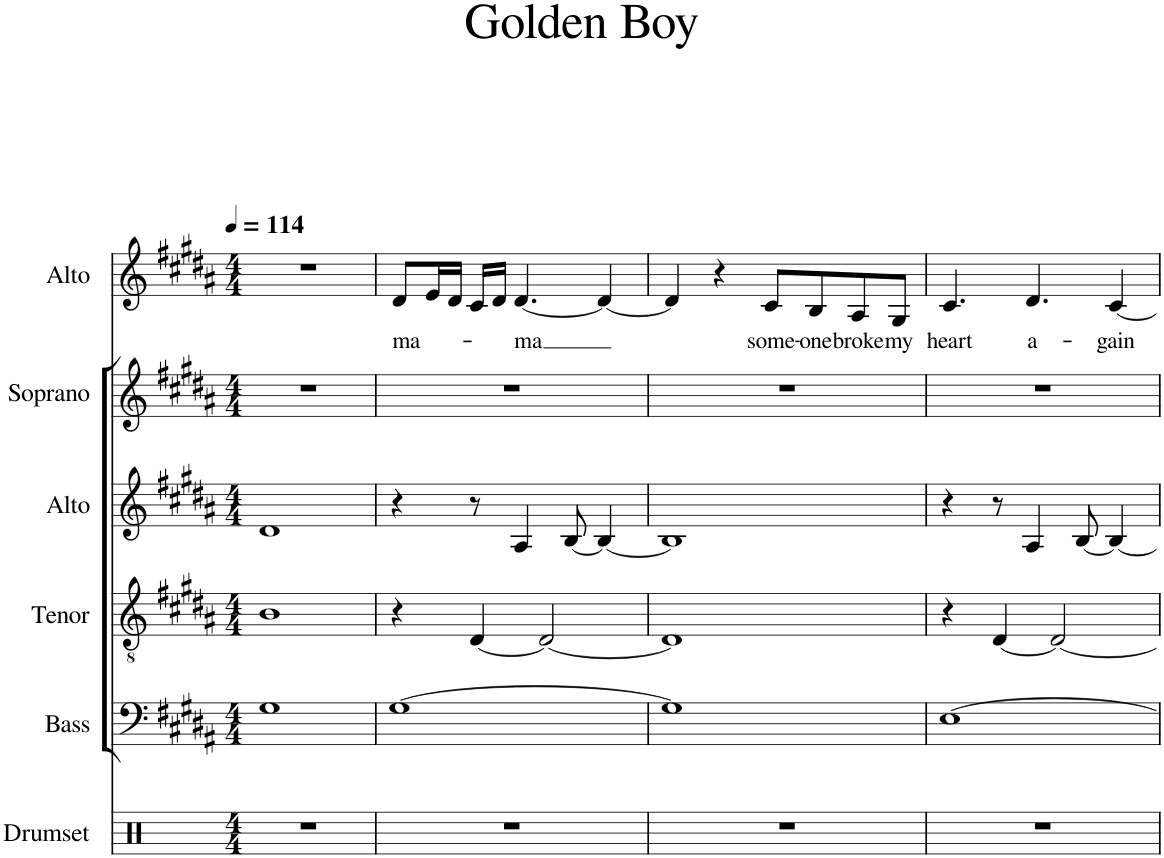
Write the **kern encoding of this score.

**kern	**kern	**kern	**kern	**kern	**kern	**text
*part6	*part5	*part4	*part3	*part2	*part1	*part1
*staff6	*staff5	*staff4	*staff3	*staff2	*staff1	*staff1
*I"Drumset	*I"Bass	*I"Tenor	*I"Alto	*I"Soprano	*I"Alto	*
*I'Drs.	*I'B.	*I'T.	*I'A.	*I'S.	*I'A.	*
*clefX	*clefF4	*clefGv2	*clefG2	*clefG2	*clefG2	*
*k[]	*k[f#c#g#d#a#]	*k[f#c#g#d#a#]	*k[f#c#g#d#a#]	*k[f#c#g#d#a#]	*k[f#c#g#d#a#]	*
*M4/4	*M4/4	*M4/4	*M4/4	*M4/4	*M4/4	*
*MM114	*MM114	*MM114	*MM114	*MM114	*MM114	*
=1	=1	=1	=1	=1	=1	=1
1r	1G#	1B	1d#	1r	1r	.
=2	=2	=2	=2	=2	=2	=2
!	!	!	!	!	!	!LO:LY:b
1r	[1G#	4r	4r	1r	8d#/L	ma-
.	.	.	.	.	16e/L	.
.	.	.	.	.	16d#/JJ	.
.	.	[4D#/	8r	.	16c#/LL	.
.	.	.	.	.	16d#/JJ	.
!	!	!	!	!	!	!LO:LY:b
.	.	.	4A#/	.	[4.d#/	-ma
.	.	2D#/_	.	.	.	.
.	.	.	[8B/	.	.	.
.	.	.	4B/_	.	4d#/_	.
=3	=3	=3	=3	=3	=3	=3
1r	1G#]	1D#]	1B]	1r	4d#/]	.
.	.	.	.	.	4r	.
!	!	!	!	!	!	!LO:LY:b
.	.	.	.	.	8c#/L	some-
!	!	!	!	!	!	!LO:LY:b
.	.	.	.	.	8B/	-one
!	!	!	!	!	!	!LO:LY:b
.	.	.	.	.	8A#/	broke
!	!	!	!	!	!	!LO:LY:b
.	.	.	.	.	8G#/J	my
=4	=4	=4	=4	=4	=4	=4
!	!	!	!	!	!	!LO:LY:b
1r	[1E	4r	4r	1r	4.c#/	heart
.	.	[4D#/	8r	.	.	.
!	!	!	!	!	!	!LO:LY:b
.	.	.	4A#/	.	4.d#/	a-
.	.	2D#/_	.	.	.	.
.	.	.	[8B/	.	.	.
!	!	!	!	!	!	!LO:LY:b
.	.	.	4B/_	.	[4c#/	-gain
=	=	=	=	=	=	=
*-	*-	*-	*-	*-	*-	*-
